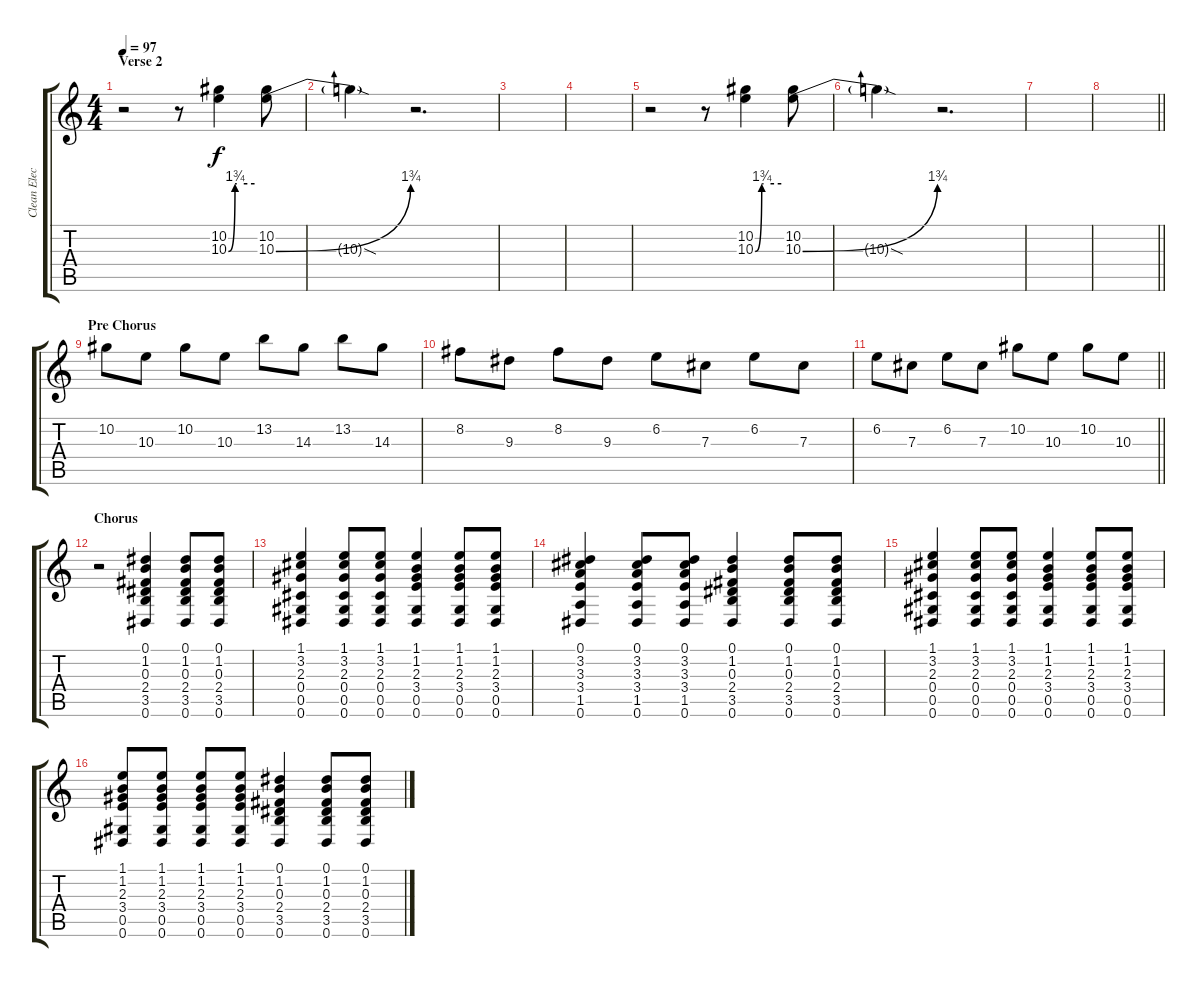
\track ("Clean Electric Guitar" "Clean Elec") {instrument electricguitarclean}
\staff {score tabs}
\tuning (Eb4 Bb3 Gb3 Db3 Ab2 Eb2) {hide}
\ts (4 4)
\section ("" "Verse 2")
\tempo 97
\clef g2
\ks c
r.2{dy f} r.8 (10.2 10.3{be (custom 0 0 15 7 17 7 19 7 60 7)}).4 (10.2 10.3{be (bend 0 0 60 7)}).8 |
10.3{sod t}.4 r.2{d} |
|
|
r.2 r.8 (10.2 10.3{be (custom 0 0 15 7 17 7 19 7 60 7)}).4 (10.2 10.3{be (bend 0 0 60 7)}).8 |
10.3{sod t}.4 r.2{d} |
|
\barLineRight lightlight
|
\section ("" "Pre Chorus")
10.2.8 10.3.8 10.2.8 10.3.8 13.2.8 14.3.8 13.2.8 14.3.8 |
8.2.8 9.3.8 8.2.8 9.3.8 6.2.8 7.3.8 6.2.8 7.3.8 |
\barLineRight lightlight
6.2.8 7.3.8 6.2.8 7.3.8 10.2.8 10.3.8 10.2.8 10.3.8 |
\section ("" "Chorus")
r.2 (0.1 1.2 0.3 2.4 3.5 0.6).4 (0.1 1.2 0.3 2.4 3.5 0.6).8 (0.1 1.2 0.3 2.4 3.5 0.6).8 |
(1.1 3.2 2.3 0.4 0.5 0.6).4 (1.1 3.2 2.3 0.4 0.5 0.6).8 (1.1 3.2 2.3 0.4 0.5 0.6).8 (1.1 1.2 2.3 3.4 0.5 0.6).4 (1.1 1.2 2.3 3.4 0.5 0.6).8 (1.1 1.2 2.3 3.4 0.5 0.6).8 |
(0.1 3.2 3.3 3.4 1.5 0.6).4 (0.1 3.2 3.3 3.4 1.5 0.6).8 (0.1 3.2 3.3 3.4 1.5 0.6).8 (0.1 1.2 0.3 2.4 3.5 0.6).4 (0.1 1.2 0.3 2.4 3.5 0.6).8 (0.1 1.2 0.3 2.4 3.5 0.6).8 |
(1.1 3.2 2.3 0.4 0.5 0.6).4 (1.1 3.2 2.3 0.4 0.5 0.6).8 (1.1 3.2 2.3 0.4 0.5 0.6).8 (1.1 1.2 2.3 3.4 0.5 0.6).4 (1.1 1.2 2.3 3.4 0.5 0.6).8 (1.1 1.2 2.3 3.4 0.5 0.6).8 |
(1.1 1.2 2.3 3.4 0.5 0.6).8 (1.1 1.2 2.3 3.4 0.5 0.6).8 (1.1 1.2 2.3 3.4 0.5 0.6).8 (1.1 1.2 2.3 3.4 0.5 0.6).8 (0.1 1.2 0.3 2.4 3.5 0.6).4 (0.1 1.2 0.3 2.4 3.5 0.6).8 (0.1 1.2 0.3 2.4 3.5 0.6).8
